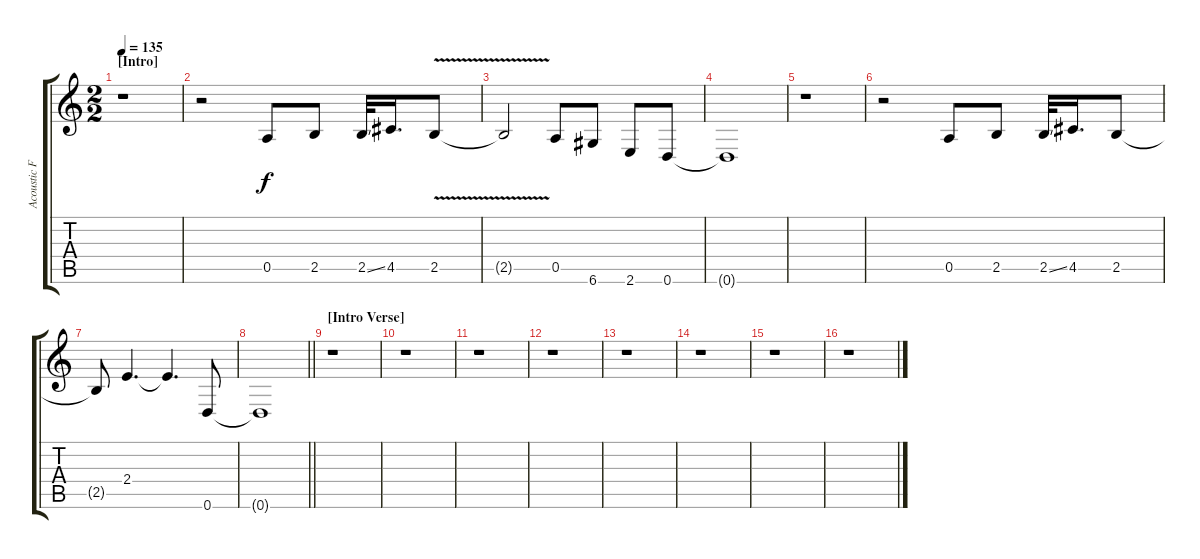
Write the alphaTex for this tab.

\track ("Acoustic Fills" "Acoustic F") {instrument acousticguitarsteel}
\staff {score tabs}
\tuning (E4 B3 G3 D3 A2 D2) {hide}
\ts (2 2)
\section ("" "[Intro]")
\tempo 135
\tempo 120
\tempo 135
\clef g2
\ks c
r.1{dy f instrument acousticguitarsteel} |
r.2 0.5.8 2.5.8 2.5{ss}.32 4.5.16{d} 2.5{v}.8 |
2.5{t}.2 0.5.8 6.6.8 2.6.8 0.6.8 |
0.6{t}.1 |
r.1 |
r.2 0.5.8 2.5.8 2.5{ss}.32 4.5.16{d} 2.5.8 |
2.5{t}.8 2.4.4{d} 2.4{t}.4{d} 0.6.8 |
\barLineRight lightlight
0.6{t}.1 |
\section ("" "[Intro Verse]")
r.1 |
r.1 |
r.1 |
r.1 |
r.1 |
r.1 |
r.1 |
r.1
